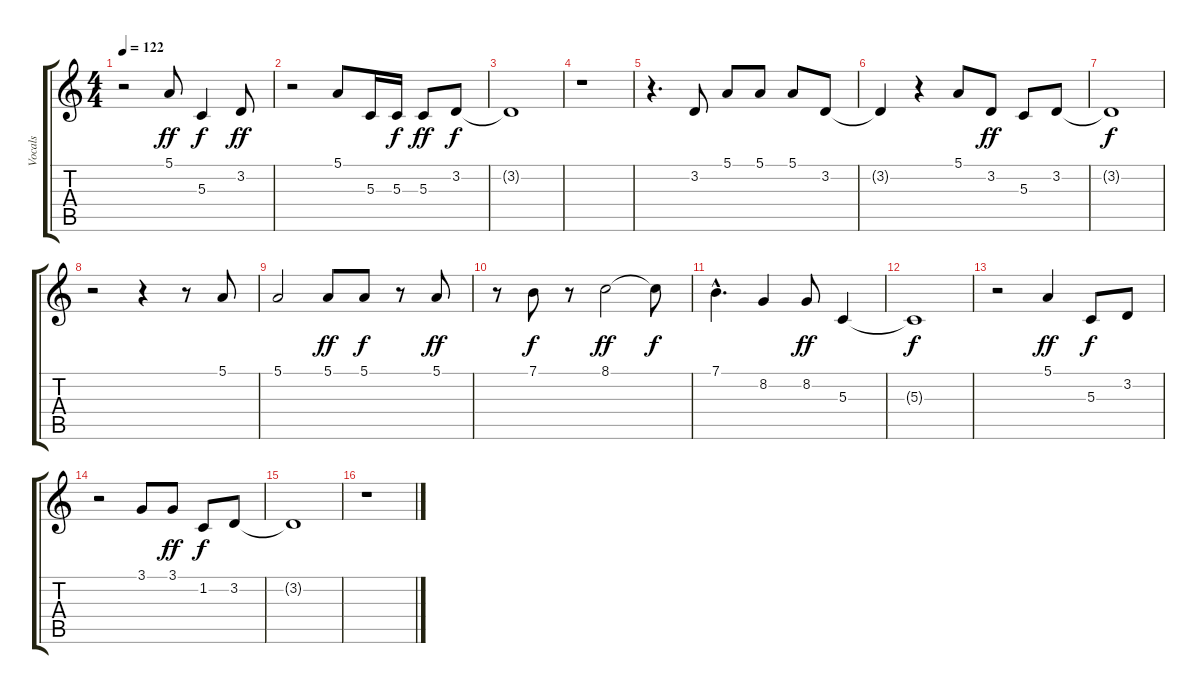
\track ("Vocals" "Vocals") {instrument synthvoice}
\staff {score tabs}
\tuning (E4 B3 G3 D3 A2 E2) {hide}
\ts (4 4)
\tempo 122
\clef g2
\ks c
r.2{dy f} 5.1.8{dy ff} 5.3.4{dy f} 3.2.8{dy ff} |
r.2 5.1.8 5.3.16 5.3.16{dy f} 5.3.8{dy ff} 3.2.8{dy f} |
3.2{t}.1 |
r.1 |
r.4{d} 3.2.8 5.1.8 5.1.8 5.1.8 3.2.8 |
3.2{t}.4 r.4 5.1.8 3.2.8{dy ff} 5.3.8 3.2.8 |
3.2{t}.1{dy f} |
r.2 r.4 r.8 5.1.8 |
5.1.2 5.1.8{dy ff} 5.1.8{dy f} r.8 5.1.8{dy ff} |
r.8 7.1.8{dy f} r.8 8.1.2{dy ff} 8.1{t}.8{dy f} |
7.1{hac}.4{d} 8.2.4 8.2.8{dy ff} 5.3.4 |
5.3{t}.1{dy f} |
r.2 5.1.4{dy ff} 5.3.8{dy f} 3.2.8 |
r.2 3.1.8 3.1.8{dy ff} 1.2.8{dy f} 3.2.8 |
3.2{t}.1 |
r.1
